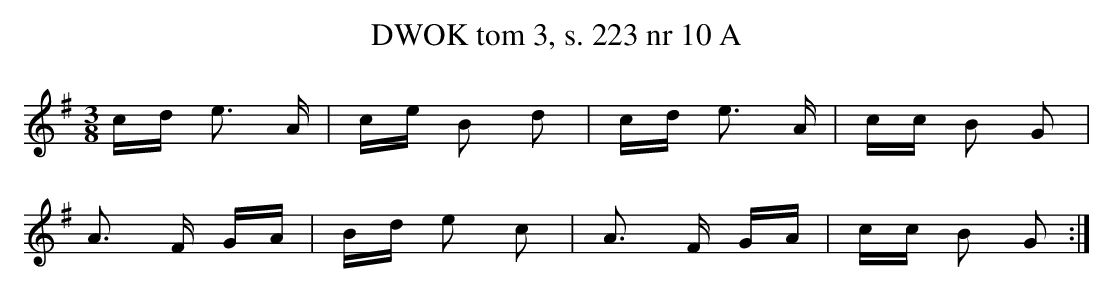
X:1
T:DWOK tom 3, s. 223 nr 10 A
L:1/16
M:3/8
K:G
cd e3 A | ce B2 d2 | cd e3 A | cc B2 G2 |
A3 F GA | Bd e2 c2 | A3 F GA | cc B2 G2 :|
